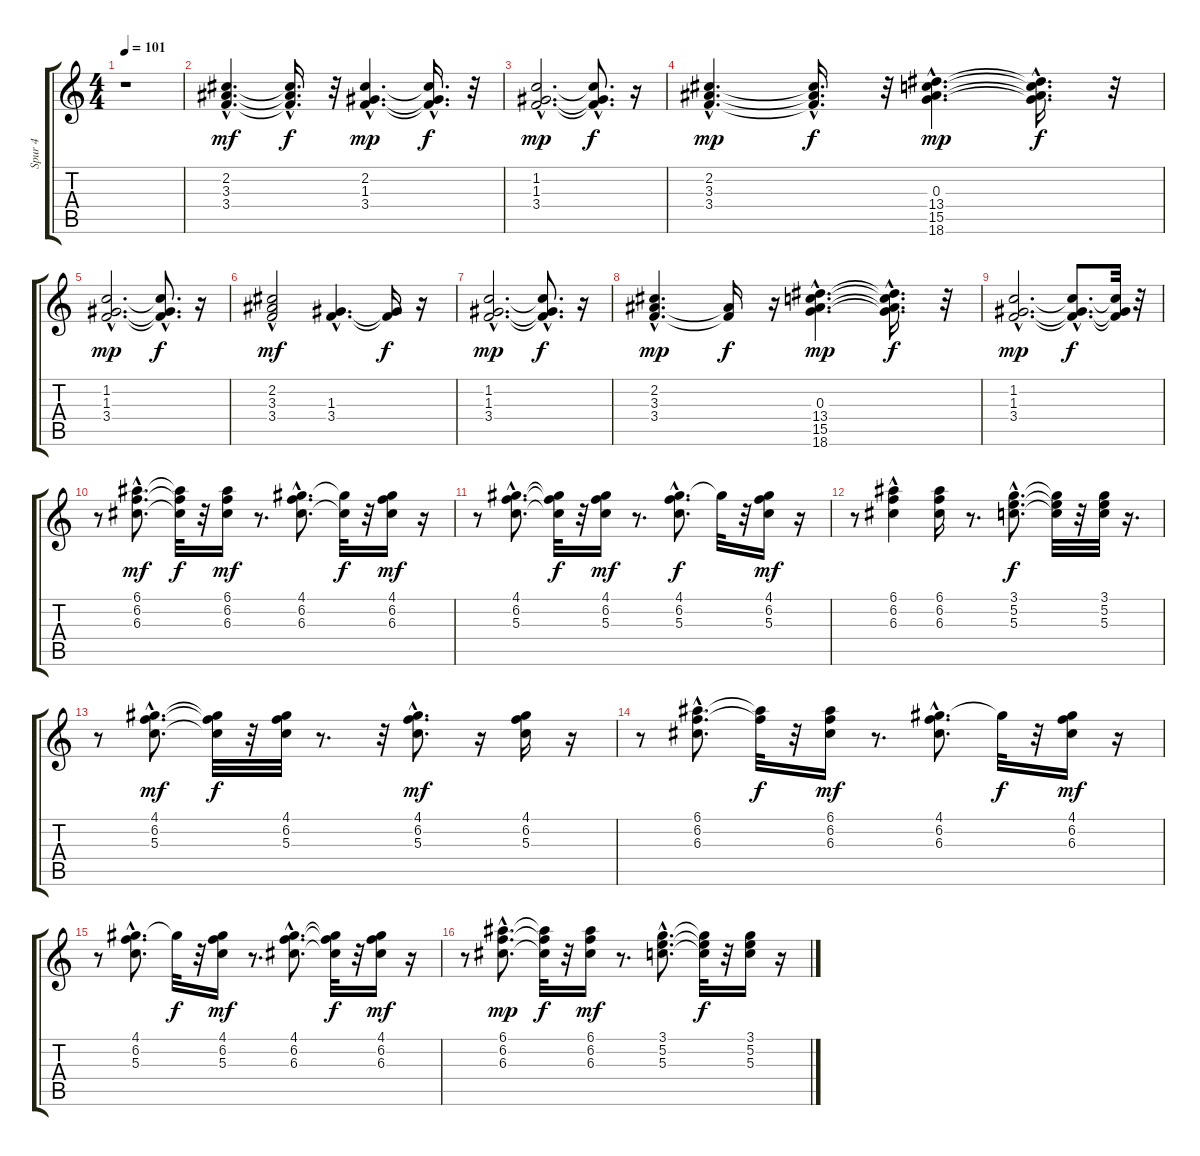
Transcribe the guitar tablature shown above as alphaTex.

\track ("Spur 4" "Spur 4") {instrument electricguitarjazz}
\staff {score tabs}
\tuning (E4 B3 G3 D3 A2 E2) {hide}
\ts (4 4)
\tempo 101
\clef g2
\ks c
r.1{dy mf instrument electricguitarjazz} |
(2.2{hac} 3.3{hac} 3.4{hac}).4{d instrument electricguitarjazz} (2.2{hac t} 3.3{t} 3.4{t}).16{d dy f} r.32 (2.2{hac} 1.3{hac} 3.4{hac}).4{d dy mp} (2.2{t} 1.3{t} 3.4{hac t}).16{d dy f} r.32 |
(1.2{hac} 1.3{hac} 3.4{hac}).2{d dy mp} (1.2{hac t} 1.3{t} 3.4{hac t}).8{d dy f} r.16 |
(2.2{hac} 3.3{hac} 3.4{hac}).4{d dy mp} (2.2{t} 3.3{hac t} 3.4{hac t}).16{d dy f} r.32 (0.3{hac} 13.4{hac} 15.5{hac} 18.6{hac}).4{d dy mp} (0.3{hac t} 13.4{hac t} 15.5{t} 18.6{t}).16{d dy f} r.32 |
(1.2{hac} 1.3{hac} 3.4{hac}).2{d dy mp} (1.2{t} 1.3{t} 3.4{hac t}).8{d dy f} r.16 |
(2.2{hac} 3.3{hac} 3.4{hac}).2{dy mf} (1.3{hac} 3.4{hac}).4{d} (1.3{t} 3.4{t}).16{dy f} r.16 |
(1.2{hac} 1.3{hac} 3.4{hac}).2{d dy mp} (1.2{hac t} 1.3{t} 3.4{hac t}).8{d dy f} r.16 |
(2.2{hac} 3.3{hac} 3.4{hac}).4{d dy mp} (3.3{t} 3.4{t}).16{dy f} r.16 (0.3{hac} 13.4{hac} 15.5{hac} 18.6{hac}).4{d dy mp} (0.3{t} 13.4{hac t} 15.5{t} 18.6{t}).16{d dy f} r.32 |
(1.2{hac} 1.3{hac} 3.4{hac}).2{d dy mp} (1.2{hac t} 1.3{hac t} 3.4{hac t}).8{d dy f} (1.2{t} 1.3{t} 3.4{t}).32 r.32 |
r.8 (6.1{hac} 6.2{hac} 6.3{hac}).8{d dy mf} (6.1{t} 6.2{t} 6.3{t}).32{dy f} r.32 (6.1 6.2 6.3).16{dy mf} r.8{d} (4.1{hac} 6.2{hac} 6.3{hac}).8{d} (4.1{t} 6.3{t}).32{dy f} r.32 (4.1 6.2 6.3).16{dy mf} r.16 |
r.8 (4.1{hac} 6.2{hac} 5.3{hac}).8{d} (4.1{t} 6.2{t} 5.3{t}).32{dy f} r.32 (4.1 6.2 5.3).16{dy mf} r.8{d} (4.1{hac} 6.2{hac} 5.3{hac}).8{d dy f} 4.1{t}.32 r.32 (4.1 6.2 5.3).16{dy mf} r.16 |
r.8 (6.1 6.2{hac} 6.3{hac}).4 (6.1 6.2 6.3).16 r.8{d} (3.1{hac} 5.2{hac} 5.3{hac}).8{d dy f} (3.1{t} 5.2{t} 5.3{t}).32 r.32 (3.1 5.2 5.3).32 r.16{d} |
r.8 (4.1{hac} 6.2{hac} 5.3{hac}).8{d dy mf} (4.1{t} 6.2{t} 5.3{t}).32{dy f} r.32 (4.1 6.2 5.3).32 r.8{d} r.32 (4.1{hac} 6.2{hac} 5.3{hac}).8{d dy mf} r.16 (4.1 6.2 5.3).16 r.16 |
r.8 (6.1{hac} 6.2{hac} 6.3{hac}).8{d} (6.1{t} 6.2{t}).32{dy f} r.32 (6.1 6.2 6.3).16{dy mf} r.8{d} (4.1{hac} 6.2{hac} 6.3{hac}).8{d} 4.1{t}.32{dy f} r.32 (4.1 6.2 6.3).16{dy mf} r.16 |
r.8 (4.1{hac} 6.2{hac} 5.3{hac}).8{d} 4.1{t}.32{dy f} r.32 (4.1 6.2 5.3).16{dy mf} r.8{d} (4.1{hac} 6.2{hac} 6.3{hac}).8{d} (4.1{t} 6.2{t} 6.3{t}).32{dy f} r.32 (4.1 6.2 6.3).16{dy mf} r.16 |
r.8 (6.1{hac} 6.2{hac} 6.3{hac}).8{d dy mp} (6.1{t} 6.2{t} 6.3{t}).32{dy f} r.32 (6.1 6.2 6.3).16{dy mf} r.8{d} (3.1{hac} 5.2{hac} 5.3{hac}).8{d} (3.1{t} 5.2{t} 5.3{t}).32{dy f} r.32 (3.1 5.2 5.3).16 r.16
